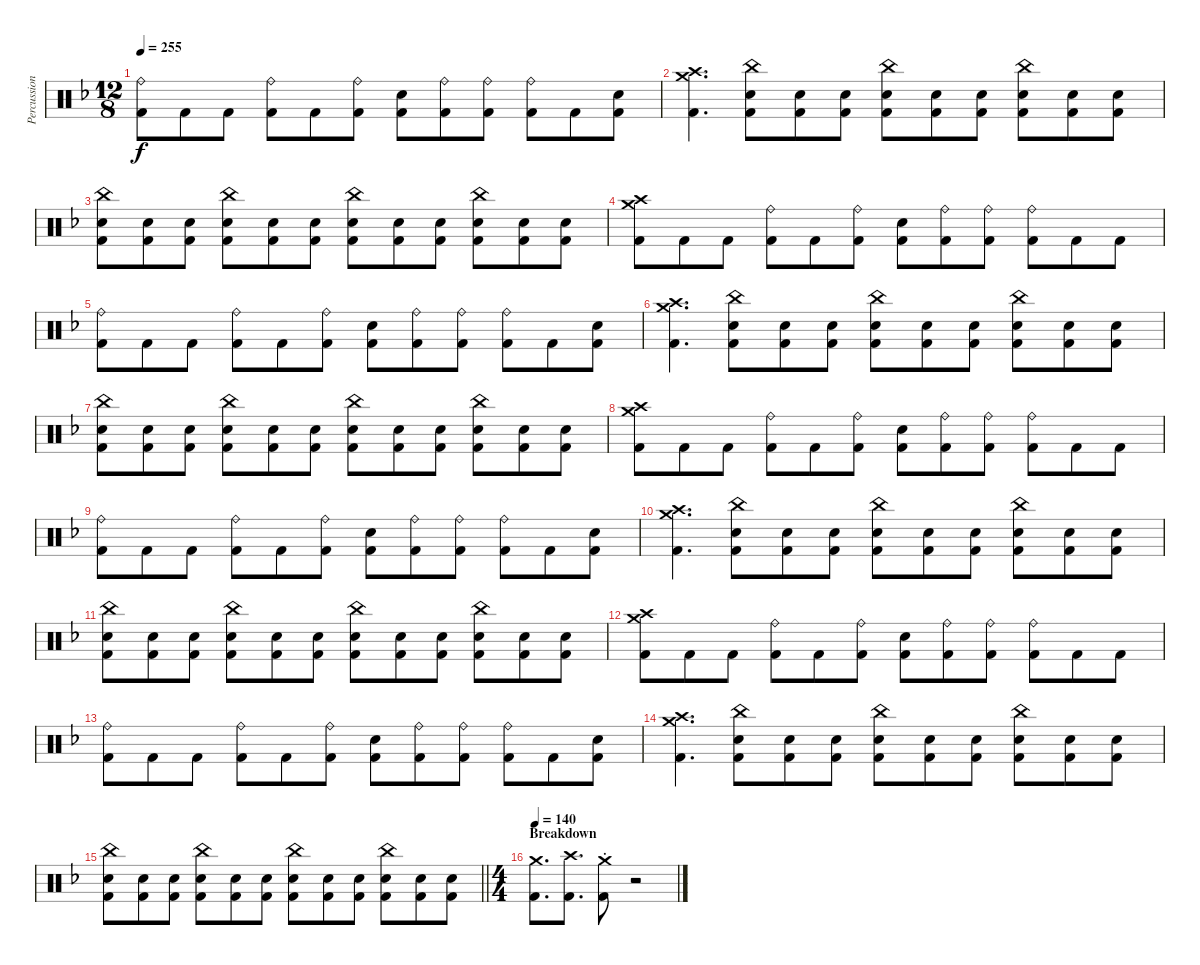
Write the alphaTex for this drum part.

\track ("Percussion" "Percussion") {instrument percussion}
\staff {score}
\articulation defaults
\ts (12 8)
\tempo 255
\clef neutral
\ks dminor
("Ride (bell)" "Kick (hit) 2").8{dy f} "Kick (hit) 2".8 "Kick (hit) 2".8 ("Ride (bell)" "Kick (hit) 2").8 "Kick (hit) 2".8 ("Ride (bell)" "Kick (hit) 2").8 ("Electric Snare (hit)" "Kick (hit) 2").8 ("Ride (bell)" "Kick (hit) 2").8 ("Ride (bell)" "Kick (hit) 2").8 ("Ride (bell)" "Kick (hit) 2").8 "Kick (hit) 2".8 ("Electric Snare (hit)" "Kick (hit) 2").8 |
("Crash medium (hit)" "Crash high (hit)" "Kick (hit) 2").4{d} ("China (hit)" "Electric Snare (hit)" "Kick (hit) 2").8 ("Electric Snare (hit)" "Kick (hit) 2").8 ("Electric Snare (hit)" "Kick (hit) 2").8 ("China (hit)" "Electric Snare (hit)" "Kick (hit) 2").8 ("Electric Snare (hit)" "Kick (hit) 2").8 ("Electric Snare (hit)" "Kick (hit) 2").8 ("China (hit)" "Electric Snare (hit)" "Kick (hit) 2").8 ("Electric Snare (hit)" "Kick (hit) 2").8 ("Electric Snare (hit)" "Kick (hit) 2").8 |
("China (hit)" "Electric Snare (hit)" "Kick (hit) 2").8 ("Electric Snare (hit)" "Kick (hit) 2").8 ("Electric Snare (hit)" "Kick (hit) 2").8 ("China (hit)" "Electric Snare (hit)" "Kick (hit) 2").8 ("Electric Snare (hit)" "Kick (hit) 2").8 ("Electric Snare (hit)" "Kick (hit) 2").8 ("China (hit)" "Electric Snare (hit)" "Kick (hit) 2").8 ("Electric Snare (hit)" "Kick (hit) 2").8 ("Electric Snare (hit)" "Kick (hit) 2").8 ("China (hit)" "Electric Snare (hit)" "Kick (hit) 2").8 ("Electric Snare (hit)" "Kick (hit) 2").8 ("Electric Snare (hit)" "Kick (hit) 2").8 |
("Crash medium (hit)" "Crash high (hit)" "Kick (hit) 2").8 "Kick (hit) 2".8 "Kick (hit) 2".8 ("Ride (bell)" "Kick (hit) 2").8 "Kick (hit) 2".8 ("Ride (bell)" "Kick (hit) 2").8 ("Electric Snare (hit)" "Kick (hit) 2").8 ("Ride (bell)" "Kick (hit) 2").8 ("Ride (bell)" "Kick (hit) 2").8 ("Ride (bell)" "Kick (hit) 2").8 "Kick (hit) 2".8 "Kick (hit) 2".8 |
("Ride (bell)" "Kick (hit) 2").8 "Kick (hit) 2".8 "Kick (hit) 2".8 ("Ride (bell)" "Kick (hit) 2").8 "Kick (hit) 2".8 ("Ride (bell)" "Kick (hit) 2").8 ("Electric Snare (hit)" "Kick (hit) 2").8 ("Ride (bell)" "Kick (hit) 2").8 ("Ride (bell)" "Kick (hit) 2").8 ("Ride (bell)" "Kick (hit) 2").8 "Kick (hit) 2".8 ("Electric Snare (hit)" "Kick (hit) 2").8 |
("Crash medium (hit)" "Crash high (hit)" "Kick (hit) 2").4{d} ("China (hit)" "Electric Snare (hit)" "Kick (hit) 2").8 ("Electric Snare (hit)" "Kick (hit) 2").8 ("Electric Snare (hit)" "Kick (hit) 2").8 ("China (hit)" "Electric Snare (hit)" "Kick (hit) 2").8 ("Electric Snare (hit)" "Kick (hit) 2").8 ("Electric Snare (hit)" "Kick (hit) 2").8 ("China (hit)" "Electric Snare (hit)" "Kick (hit) 2").8 ("Electric Snare (hit)" "Kick (hit) 2").8 ("Electric Snare (hit)" "Kick (hit) 2").8 |
("China (hit)" "Electric Snare (hit)" "Kick (hit) 2").8 ("Electric Snare (hit)" "Kick (hit) 2").8 ("Electric Snare (hit)" "Kick (hit) 2").8 ("China (hit)" "Electric Snare (hit)" "Kick (hit) 2").8 ("Electric Snare (hit)" "Kick (hit) 2").8 ("Electric Snare (hit)" "Kick (hit) 2").8 ("China (hit)" "Electric Snare (hit)" "Kick (hit) 2").8 ("Electric Snare (hit)" "Kick (hit) 2").8 ("Electric Snare (hit)" "Kick (hit) 2").8 ("China (hit)" "Electric Snare (hit)" "Kick (hit) 2").8 ("Electric Snare (hit)" "Kick (hit) 2").8 ("Electric Snare (hit)" "Kick (hit) 2").8 |
("Crash medium (hit)" "Crash high (hit)" "Kick (hit) 2").8 "Kick (hit) 2".8 "Kick (hit) 2".8 ("Ride (bell)" "Kick (hit) 2").8 "Kick (hit) 2".8 ("Ride (bell)" "Kick (hit) 2").8 ("Electric Snare (hit)" "Kick (hit) 2").8 ("Ride (bell)" "Kick (hit) 2").8 ("Ride (bell)" "Kick (hit) 2").8 ("Ride (bell)" "Kick (hit) 2").8 "Kick (hit) 2".8 "Kick (hit) 2".8 |
("Ride (bell)" "Kick (hit) 2").8 "Kick (hit) 2".8 "Kick (hit) 2".8 ("Ride (bell)" "Kick (hit) 2").8 "Kick (hit) 2".8 ("Ride (bell)" "Kick (hit) 2").8 ("Electric Snare (hit)" "Kick (hit) 2").8 ("Ride (bell)" "Kick (hit) 2").8 ("Ride (bell)" "Kick (hit) 2").8 ("Ride (bell)" "Kick (hit) 2").8 "Kick (hit) 2".8 ("Electric Snare (hit)" "Kick (hit) 2").8 |
("Crash medium (hit)" "Crash high (hit)" "Kick (hit) 2").4{d} ("China (hit)" "Electric Snare (hit)" "Kick (hit) 2").8 ("Electric Snare (hit)" "Kick (hit) 2").8 ("Electric Snare (hit)" "Kick (hit) 2").8 ("China (hit)" "Electric Snare (hit)" "Kick (hit) 2").8 ("Electric Snare (hit)" "Kick (hit) 2").8 ("Electric Snare (hit)" "Kick (hit) 2").8 ("China (hit)" "Electric Snare (hit)" "Kick (hit) 2").8 ("Electric Snare (hit)" "Kick (hit) 2").8 ("Electric Snare (hit)" "Kick (hit) 2").8 |
("China (hit)" "Electric Snare (hit)" "Kick (hit) 2").8 ("Electric Snare (hit)" "Kick (hit) 2").8 ("Electric Snare (hit)" "Kick (hit) 2").8 ("China (hit)" "Electric Snare (hit)" "Kick (hit) 2").8 ("Electric Snare (hit)" "Kick (hit) 2").8 ("Electric Snare (hit)" "Kick (hit) 2").8 ("China (hit)" "Electric Snare (hit)" "Kick (hit) 2").8 ("Electric Snare (hit)" "Kick (hit) 2").8 ("Electric Snare (hit)" "Kick (hit) 2").8 ("China (hit)" "Electric Snare (hit)" "Kick (hit) 2").8 ("Electric Snare (hit)" "Kick (hit) 2").8 ("Electric Snare (hit)" "Kick (hit) 2").8 |
("Crash medium (hit)" "Crash high (hit)" "Kick (hit) 2").8 "Kick (hit) 2".8 "Kick (hit) 2".8 ("Ride (bell)" "Kick (hit) 2").8 "Kick (hit) 2".8 ("Ride (bell)" "Kick (hit) 2").8 ("Electric Snare (hit)" "Kick (hit) 2").8 ("Ride (bell)" "Kick (hit) 2").8 ("Ride (bell)" "Kick (hit) 2").8 ("Ride (bell)" "Kick (hit) 2").8 "Kick (hit) 2".8 "Kick (hit) 2".8 |
("Ride (bell)" "Kick (hit) 2").8 "Kick (hit) 2".8 "Kick (hit) 2".8 ("Ride (bell)" "Kick (hit) 2").8 "Kick (hit) 2".8 ("Ride (bell)" "Kick (hit) 2").8 ("Electric Snare (hit)" "Kick (hit) 2").8 ("Ride (bell)" "Kick (hit) 2").8 ("Ride (bell)" "Kick (hit) 2").8 ("Ride (bell)" "Kick (hit) 2").8 "Kick (hit) 2".8 ("Electric Snare (hit)" "Kick (hit) 2").8 |
("Crash medium (hit)" "Crash high (hit)" "Kick (hit) 2").4{d} ("China (hit)" "Electric Snare (hit)" "Kick (hit) 2").8 ("Electric Snare (hit)" "Kick (hit) 2").8 ("Electric Snare (hit)" "Kick (hit) 2").8 ("China (hit)" "Electric Snare (hit)" "Kick (hit) 2").8 ("Electric Snare (hit)" "Kick (hit) 2").8 ("Electric Snare (hit)" "Kick (hit) 2").8 ("China (hit)" "Electric Snare (hit)" "Kick (hit) 2").8 ("Electric Snare (hit)" "Kick (hit) 2").8 ("Electric Snare (hit)" "Kick (hit) 2").8 |
\barLineRight lightlight
("China (hit)" "Electric Snare (hit)" "Kick (hit) 2").8 ("Electric Snare (hit)" "Kick (hit) 2").8 ("Electric Snare (hit)" "Kick (hit) 2").8 ("China (hit)" "Electric Snare (hit)" "Kick (hit) 2").8 ("Electric Snare (hit)" "Kick (hit) 2").8 ("Electric Snare (hit)" "Kick (hit) 2").8 ("China (hit)" "Electric Snare (hit)" "Kick (hit) 2").8 ("Electric Snare (hit)" "Kick (hit) 2").8 ("Electric Snare (hit)" "Kick (hit) 2").8 ("China (hit)" "Electric Snare (hit)" "Kick (hit) 2").8 ("Electric Snare (hit)" "Kick (hit) 2").8 ("Electric Snare (hit)" "Kick (hit) 2").8 |
\ts (4 4)
\section ("" "Breakdown")
\tempo 140
("Crash medium (hit)" "Kick (hit) 2").8{d} ("Crash high (hit)" "Kick (hit) 2").8{d} ("Crash medium (hit)"{st} "Kick (hit) 2").8 r.2{volume 0}
